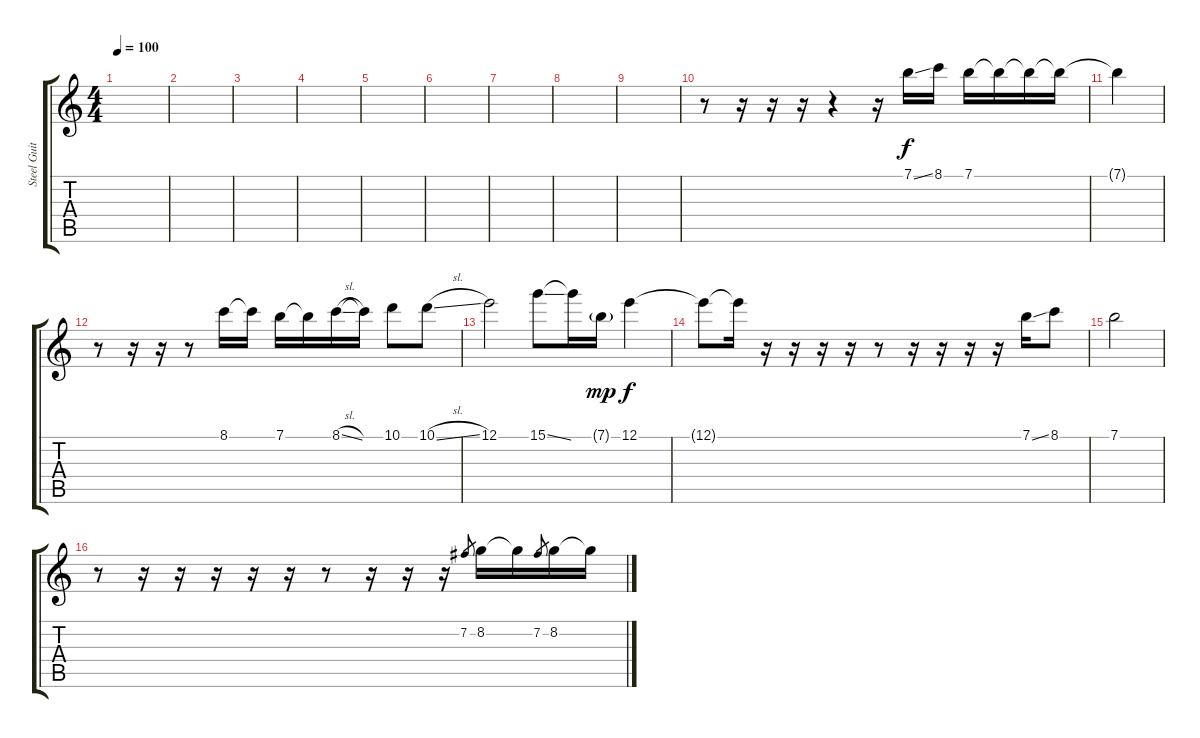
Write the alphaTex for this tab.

\track ("Steel Guitar" "Steel Guit") {instrument acousticguitarsteel}
\staff {score tabs}
\tuning (E4 B3 G3 D3 A2 E2) {hide}
\ts (4 4)
\tempo 100
\clef g2
\ks c
|
|
|
|
|
|
|
|
|
r.8{volume 14} r.16 r.16 r.16 r.4 r.16 7.1{ss}.16 8.1.16 7.1.16 7.1{t}.16 7.1{t}.16 7.1{t}.16 |
7.1{t}.4 |
r.8 r.16 r.16 r.8 8.1.16 8.1{t}.16 7.1.16 7.1{t}.16 8.1{sl}.16 8.1{t}.16 10.1.8 10.1{sl}.8 |
12.1.2 15.1{ss}.8 15.1{t}.16 7.1{g}.16{dy mp volume 1} 12.1.4{dy f volume 14} |
12.1{t}.8 12.1{t}.16 r.16 r.16 r.16 r.16 r.8 r.16 r.16 r.16 r.16 7.1{ss}.16 8.1.8 |
7.1.2 |
r.8 r.16 r.16 r.16 r.16 r.16 r.8 r.16 r.16 r.16 7.2.8{gr} 8.2.16 8.2{t}.16 7.2.8{gr} 8.2.16 8.2{t}.16
